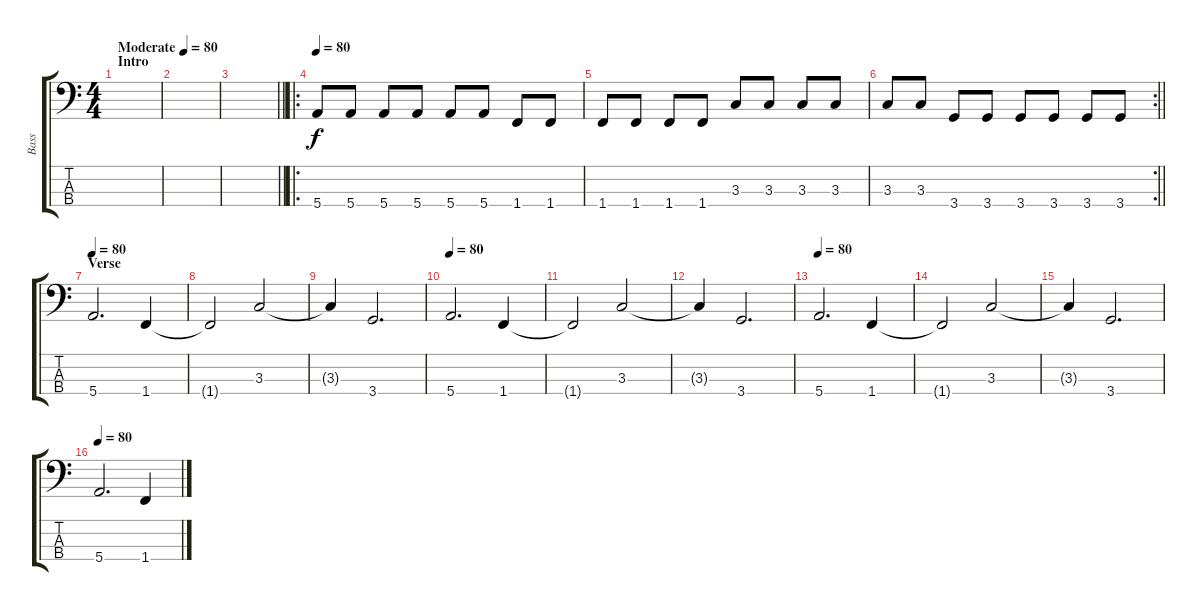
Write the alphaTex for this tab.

\track ("Bass" "Bass") {instrument electricbassfinger}
\staff {score tabs}
\tuning (G2 D2 A1 E1) {hide}
\ts (4 4)
\section ("" "Intro")
\tempo (80 "Moderate")
\clef f4
\ks c
|
|
\barLineRight lightlight
|
\ro
\tempo 80
5.4.8 5.4.8 5.4.8 5.4.8 5.4.8 5.4.8 1.4.8 1.4.8 |
1.4.8 1.4.8 1.4.8 1.4.8 3.3.8 3.3.8 3.3.8 3.3.8 |
\rc 2
\barLineRight lightlight
3.3.8 3.3.8 3.4.8 3.4.8 3.4.8 3.4.8 3.4.8 3.4.8 |
\section ("" "Verse")
\tempo 80
5.4.2{d} 1.4.4 |
1.4{t}.2 3.3.2 |
3.3{t}.4 3.4.2{d} |
\tempo 80
5.4.2{d} 1.4.4 |
1.4{t}.2 3.3.2 |
3.3{t}.4 3.4.2{d} |
\tempo 80
5.4.2{d} 1.4.4 |
1.4{t}.2 3.3.2 |
3.3{t}.4 3.4.2{d} |
\tempo 80
5.4.2{d} 1.4.4
